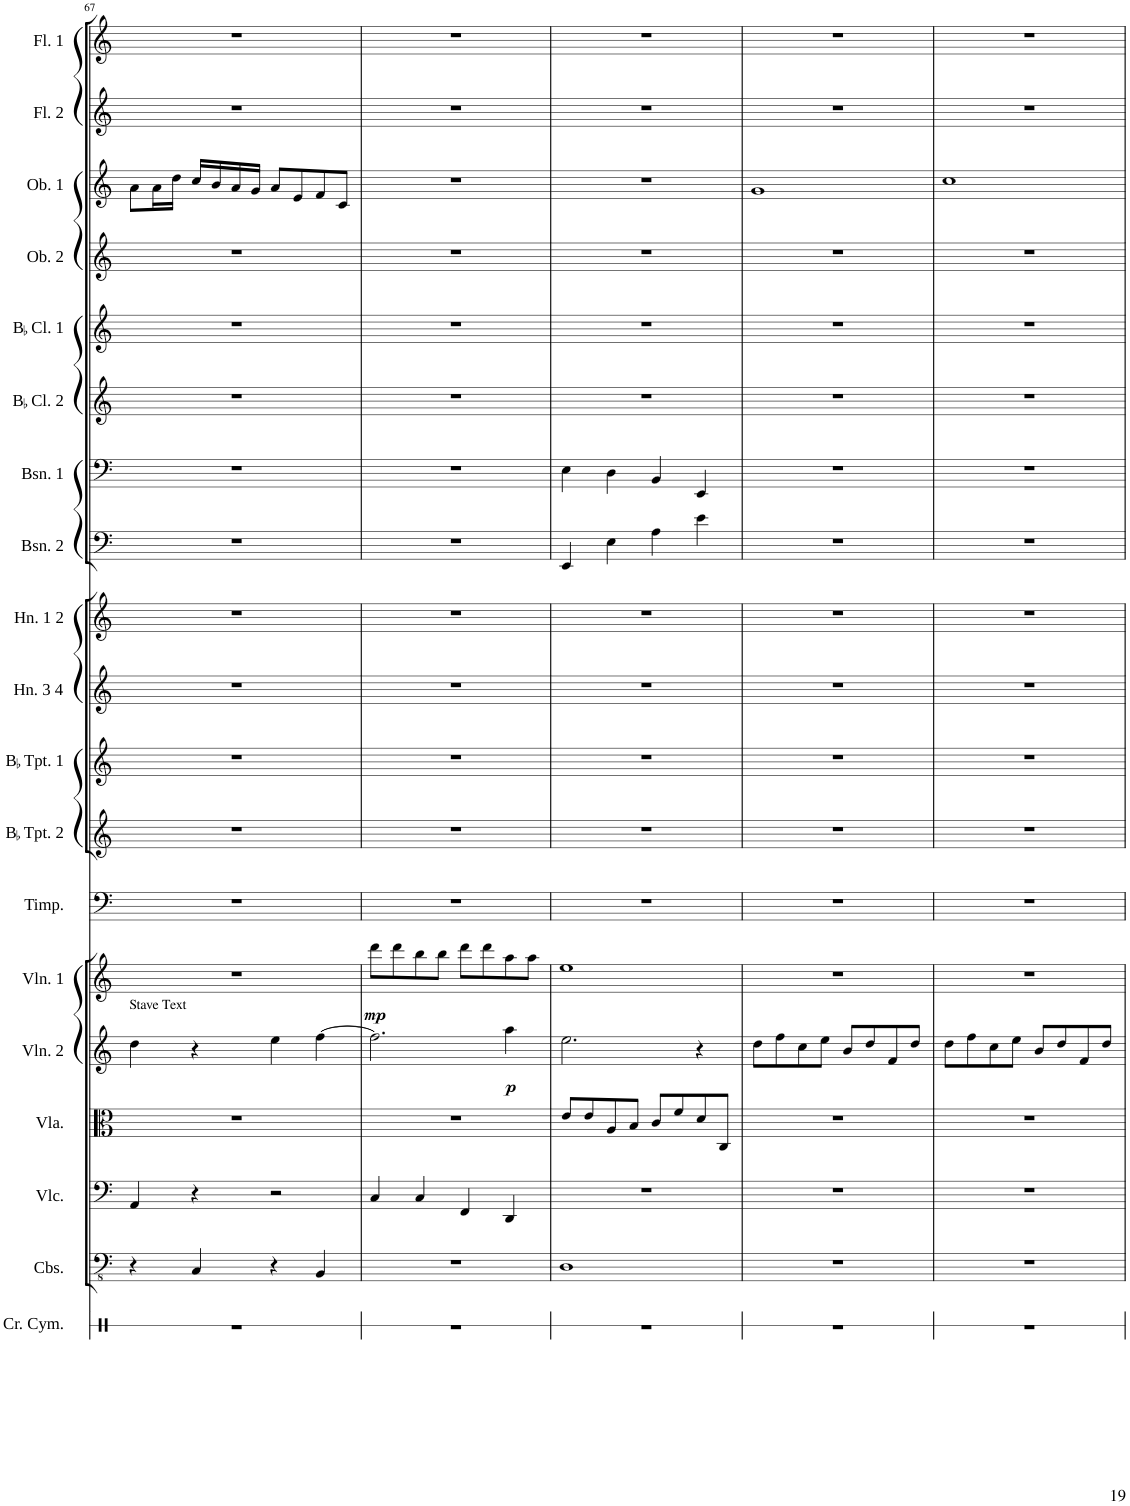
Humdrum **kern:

**kern	**kern	**kern	**kern	**kern	**dynam	**kern	**dynam	**kern	**kern	**kern	**kern	**kern	**kern	**kern	**kern	**kern	**kern	**kern	**kern	**kern
*part19	*part18	*part17	*part16	*part15	*part15	*part14	*part14	*part13	*part12	*part11	*part10	*part9	*part8	*part7	*part6	*part5	*part4	*part3	*part2	*part1
*staff19	*staff18	*staff17	*staff16	*staff15	*staff15	*staff14	*staff14	*staff13	*staff12	*staff11	*staff10	*staff9	*staff8	*staff7	*staff6	*staff5	*staff4	*staff3	*staff2	*staff1
*I"Crash Cymbal	*I"Contrabass	*I"Violoncello	*I"Viola	*I"Violin 2	*	*I"Violin 1	*	*I"Timpani	*I"BaccidentalFlat Trumpet 2	*I"BaccidentalFlat Trumpet 1	*I"Horn 3 4	*I"Horn 1 2	*I"Bassoon 2	*I"Bassoon 1	*I"BaccidentalFlat Clarinet 2	*I"BaccidentalFlat Clarinet 1	*I"Oboe 2	*I"Oboe 1	*I"Flute 2	*I"Flute 1
*I'Cr. Cym.	*I'Cbs.	*I'Vlc.	*I'Vla.	*I'Vln. 2	*	*I'Vln. 1	*	*I'Timp.	*I'BaccidentalFlat Tpt. 2	*I'BaccidentalFlat Tpt. 1	*I'Hn. 3 4	*I'Hn. 1 2	*I'Bsn. 2	*I'Bsn. 1	*I'BaccidentalFlat Cl. 2	*I'BaccidentalFlat Cl. 1	*I'Ob. 2	*I'Ob. 1	*I'Fl. 2	*I'Fl. 1
!!LO:PB:g=z
*clefX	*clefFv4	*clefF4	*clefC3	*clefG2	*	*clefG2	*	*clefF4	*clefG2	*clefG2	*clefG2	*clefG2	*clefF4	*clefF4	*clefG2	*clefG2	*clefG2	*clefG2	*clefG2	*clefG2
*	*	*	*	*	*	*	*	*	*ITrd1c2	*ITrd1c2	*ITrd4c7	*ITrd4c7	*	*	*ITrd1c2	*ITrd1c2	*	*	*	*
*k[]	*k[]	*k[]	*k[]	*k[]	*	*k[]	*	*k[]	*k[]	*k[]	*k[]	*k[]	*k[]	*k[]	*k[]	*k[]	*k[]	*k[]	*k[]	*k[]
*M4/4	*M4/4	*M4/4	*M4/4	*M4/4	*	*M4/4	*	*M4/4	*M4/4	*M4/4	*M4/4	*M4/4	*M4/4	*M4/4	*M4/4	*M4/4	*M4/4	*M4/4	*M4/4	*M4/4
=67	=67	=67	=67	=67	=67	=67	=67	=67	=67	=67	=67	=67	=67	=67	=67	=67	=67	=67	=67	=67
!	!	!	!	!LO:TX:a:t=Stave Text	!	!	!	!	!	!	!	!	!	!	!	!	!	!	!	!
1r	4r	4AA/	1r	4dd\	.	1r	.	1r	1r	1r	1r	1r	1r	1r	1r	1r	1r	8a\L	1r	1r
.	.	.	.	.	.	.	.	.	.	.	.	.	.	.	.	.	.	16a\L	.	.
.	.	.	.	.	.	.	.	.	.	.	.	.	.	.	.	.	.	16dd\JJ	.	.
.	4CC/	4r	.	4r	.	.	.	.	.	.	.	.	.	.	.	.	.	16cc/LL	.	.
.	.	.	.	.	.	.	.	.	.	.	.	.	.	.	.	.	.	16b/	.	.
.	.	.	.	.	.	.	.	.	.	.	.	.	.	.	.	.	.	16a/	.	.
.	.	.	.	.	.	.	.	.	.	.	.	.	.	.	.	.	.	16g/JJ	.	.
.	4r	2r	.	4ee\	.	.	.	.	.	.	.	.	.	.	.	.	.	8a/L	.	.
.	.	.	.	.	.	.	.	.	.	.	.	.	.	.	.	.	.	8e/	.	.
.	4BBB/	.	.	[4ff\	.	.	.	.	.	.	.	.	.	.	.	.	.	8f/	.	.
.	.	.	.	.	.	.	.	.	.	.	.	.	.	.	.	.	.	8c/J	.	.
=68	=68	=68	=68	=68	=68	=68	=68	=68	=68	=68	=68	=68	=68	=68	=68	=68	=68	=68	=68	=68
!	!	!	!	!	!	!	!LO:DY:b	!	!	!	!	!	!	!	!	!	!	!	!	!
1r	1r	4C/	1r	2.ff\]	.	8ddd\L	mp	1r	1r	1r	1r	1r	1r	1r	1r	1r	1r	1r	1r	1r
.	.	.	.	.	.	8ddd\	.	.	.	.	.	.	.	.	.	.	.	.	.	.
.	.	4C/	.	.	.	8bb\	.	.	.	.	.	.	.	.	.	.	.	.	.	.
.	.	.	.	.	.	8bb\J	.	.	.	.	.	.	.	.	.	.	.	.	.	.
.	.	4FF/	.	.	.	8ddd\L	.	.	.	.	.	.	.	.	.	.	.	.	.	.
.	.	.	.	.	.	8ddd\	.	.	.	.	.	.	.	.	.	.	.	.	.	.
!	!	!	!	!	!LO:DY:b	!	!	!	!	!	!	!	!	!	!	!	!	!	!	!
.	.	4DD/	.	4aa\	p	8aa\	.	.	.	.	.	.	.	.	.	.	.	.	.	.
.	.	.	.	.	.	8aa\J	.	.	.	.	.	.	.	.	.	.	.	.	.	.
=69	=69	=69	=69	=69	=69	=69	=69	=69	=69	=69	=69	=69	=69	=69	=69	=69	=69	=69	=69	=69
1r	1DD	1r	8e/L	2.ee\	.	1ee	.	1r	1r	1r	1r	1r	4EE/	4E\	1r	1r	1r	1r	1r	1r
.	.	.	8e/	.	.	.	.	.	.	.	.	.	.	.	.	.	.	.	.	.
.	.	.	8A/	.	.	.	.	.	.	.	.	.	4E\	4D\	.	.	.	.	.	.
.	.	.	8B/J	.	.	.	.	.	.	.	.	.	.	.	.	.	.	.	.	.
.	.	.	8c/L	.	.	.	.	.	.	.	.	.	4A\	4BB/	.	.	.	.	.	.
.	.	.	8f/	.	.	.	.	.	.	.	.	.	.	.	.	.	.	.	.	.
.	.	.	8d/	4r	.	.	.	.	.	.	.	.	4e\	4EE/	.	.	.	.	.	.
.	.	.	8C/J	.	.	.	.	.	.	.	.	.	.	.	.	.	.	.	.	.
=70	=70	=70	=70	=70	=70	=70	=70	=70	=70	=70	=70	=70	=70	=70	=70	=70	=70	=70	=70	=70
1r	1r	1r	1r	8dd\L	.	1r	.	1r	1r	1r	1r	1r	1r	1r	1r	1r	1r	1g	1r	1r
.	.	.	.	8ff\	.	.	.	.	.	.	.	.	.	.	.	.	.	.	.	.
.	.	.	.	8cc\	.	.	.	.	.	.	.	.	.	.	.	.	.	.	.	.
.	.	.	.	8ee\J	.	.	.	.	.	.	.	.	.	.	.	.	.	.	.	.
.	.	.	.	8b/L	.	.	.	.	.	.	.	.	.	.	.	.	.	.	.	.
.	.	.	.	8dd/	.	.	.	.	.	.	.	.	.	.	.	.	.	.	.	.
.	.	.	.	8f/	.	.	.	.	.	.	.	.	.	.	.	.	.	.	.	.
.	.	.	.	8dd/J	.	.	.	.	.	.	.	.	.	.	.	.	.	.	.	.
=71	=71	=71	=71	=71	=71	=71	=71	=71	=71	=71	=71	=71	=71	=71	=71	=71	=71	=71	=71	=71
1r	1r	1r	1r	8dd\L	.	1r	.	1r	1r	1r	1r	1r	1r	1r	1r	1r	1r	1cc	1r	1r
.	.	.	.	8ff\	.	.	.	.	.	.	.	.	.	.	.	.	.	.	.	.
.	.	.	.	8cc\	.	.	.	.	.	.	.	.	.	.	.	.	.	.	.	.
.	.	.	.	8ee\J	.	.	.	.	.	.	.	.	.	.	.	.	.	.	.	.
.	.	.	.	8b/L	.	.	.	.	.	.	.	.	.	.	.	.	.	.	.	.
.	.	.	.	8dd/	.	.	.	.	.	.	.	.	.	.	.	.	.	.	.	.
.	.	.	.	8f/	.	.	.	.	.	.	.	.	.	.	.	.	.	.	.	.
.	.	.	.	8dd/J	.	.	.	.	.	.	.	.	.	.	.	.	.	.	.	.
=	=	=	=	=	=	=	=	=	=	=	=	=	=	=	=	=	=	=	=	=
*-	*-	*-	*-	*-	*-	*-	*-	*-	*-	*-	*-	*-	*-	*-	*-	*-	*-	*-	*-	*-
